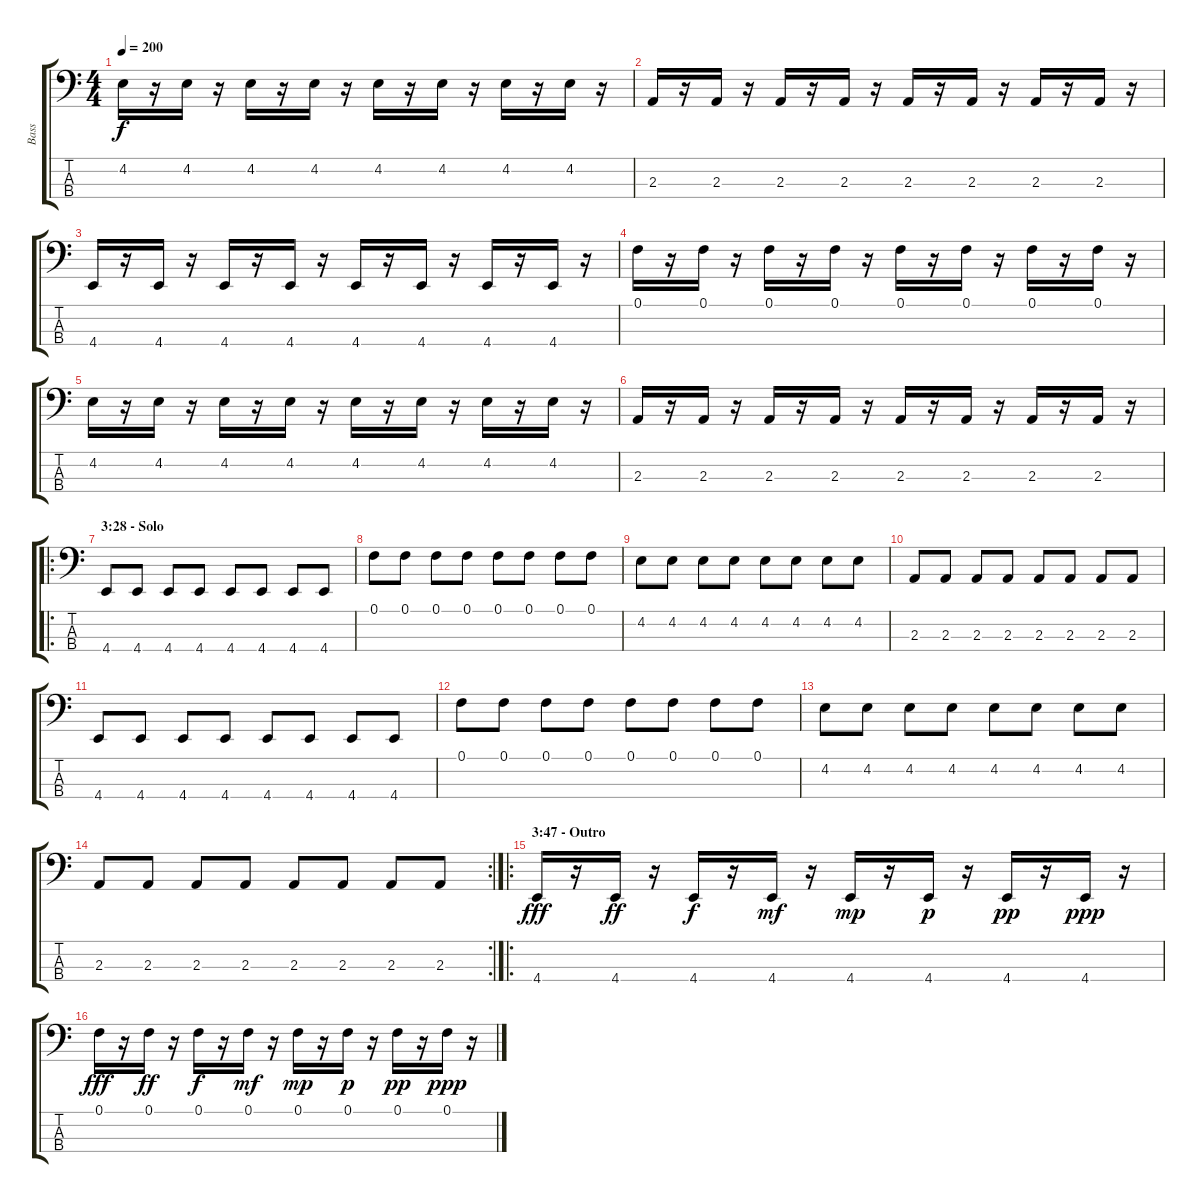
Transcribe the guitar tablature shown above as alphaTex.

\track ("Bass" "Bass") {instrument electricbassfinger}
\staff {score tabs}
\tuning (F2 C2 G1 C1) {hide}
\ts (4 4)
\tempo 200
\clef f4
\ks c
4.2.16{dy f} r.16 4.2.16 r.16 4.2.16 r.16 4.2.16 r.16 4.2.16 r.16 4.2.16 r.16 4.2.16 r.16 4.2.16 r.16 |
2.3.16 r.16 2.3.16 r.16 2.3.16 r.16 2.3.16 r.16 2.3.16 r.16 2.3.16 r.16 2.3.16 r.16 2.3.16 r.16 |
4.4.16 r.16 4.4.16 r.16 4.4.16 r.16 4.4.16 r.16 4.4.16 r.16 4.4.16 r.16 4.4.16 r.16 4.4.16 r.16 |
0.1.16 r.16 0.1.16 r.16 0.1.16 r.16 0.1.16 r.16 0.1.16 r.16 0.1.16 r.16 0.1.16 r.16 0.1.16 r.16 |
4.2.16 r.16 4.2.16 r.16 4.2.16 r.16 4.2.16 r.16 4.2.16 r.16 4.2.16 r.16 4.2.16 r.16 4.2.16 r.16 |
2.3.16 r.16 2.3.16 r.16 2.3.16 r.16 2.3.16 r.16 2.3.16 r.16 2.3.16 r.16 2.3.16 r.16 2.3.16 r.16 |
\ro
\section ("" "3:28 - Solo")
4.4.8 4.4.8 4.4.8 4.4.8 4.4.8 4.4.8 4.4.8 4.4.8 |
0.1.8 0.1.8 0.1.8 0.1.8 0.1.8 0.1.8 0.1.8 0.1.8 |
4.2.8 4.2.8 4.2.8 4.2.8 4.2.8 4.2.8 4.2.8 4.2.8 |
2.3.8 2.3.8 2.3.8 2.3.8 2.3.8 2.3.8 2.3.8 2.3.8 |
4.4.8 4.4.8 4.4.8 4.4.8 4.4.8 4.4.8 4.4.8 4.4.8 |
0.1.8 0.1.8 0.1.8 0.1.8 0.1.8 0.1.8 0.1.8 0.1.8 |
4.2.8 4.2.8 4.2.8 4.2.8 4.2.8 4.2.8 4.2.8 4.2.8 |
\rc 2
2.3.8 2.3.8 2.3.8 2.3.8 2.3.8 2.3.8 2.3.8 2.3.8 |
\ro
\section ("" "3:47 - Outro")
4.4.16{dy fff} r.16 4.4.16{dy ff} r.16 4.4.16{dy f} r.16 4.4.16{dy mf} r.16 4.4.16{dy mp} r.16 4.4.16{dy p} r.16 4.4.16{dy pp} r.16 4.4.16{dy ppp} r.16 |
0.1.16{dy fff} r.16 0.1.16{dy ff} r.16 0.1.16{dy f} r.16 0.1.16{dy mf} r.16 0.1.16{dy mp} r.16 0.1.16{dy p} r.16 0.1.16{dy pp} r.16 0.1.16{dy ppp} r.16
